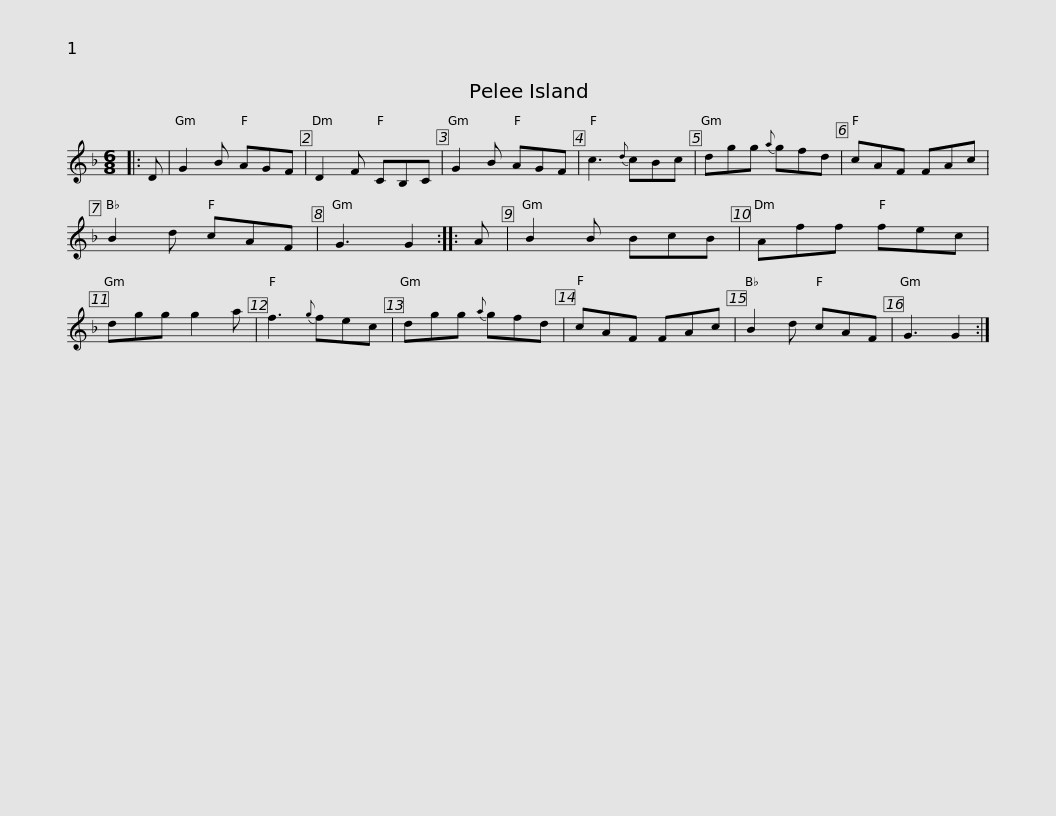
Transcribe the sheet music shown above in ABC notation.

X:1
L:1/8
M:6/8
I:linebreak $
K:F
V:1 treble
V:1
|: D | G2 B AGF | D2 F CB,C | G2 B AGF | c3{d} cBc | %5
 dgg{a} gfd | cAF FAc |$ B2 d cAF | G3 G2 :: A | %10
 B2 B BcB | Aff fec | dgg g2 a | f3{g} fec | dgg{a} gfd |$ %15
 cAF FAc | B2 d cAF | G3 G2 :| %18
